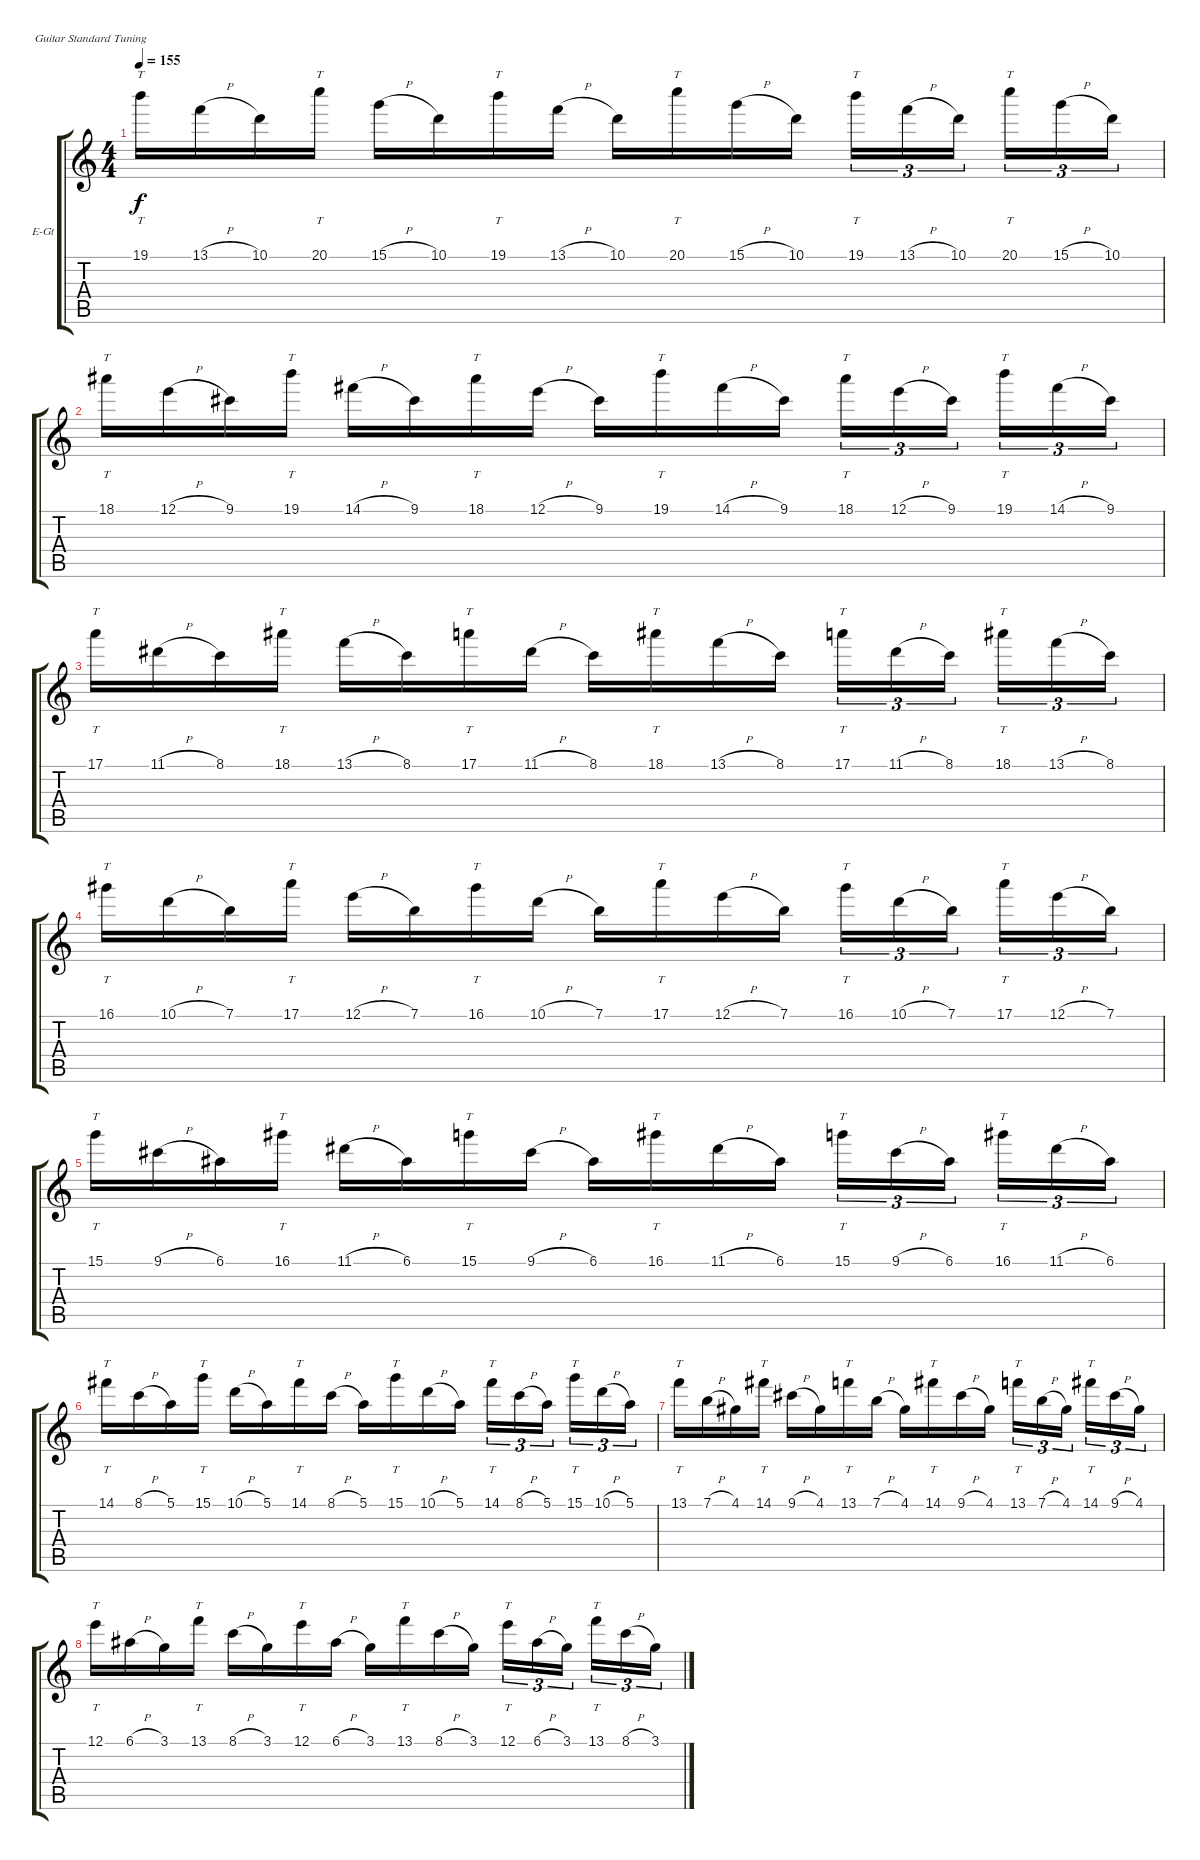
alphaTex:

\bracketExtendMode groupsimilarinstruments
\firstSystemTrackNameOrientation horizontal
\otherSystemsTrackNameOrientation horizontal
\track ("Dave Mustaine" "E-Gt") {instrument distortionguitar}
\staff {score tabs}
\tuning (E4 B3 G3 D3 A2 E2)
\ts (4 4)
\tempo 155
\clef g2
\ks c
19.1.16{tt dy f} 13.1{h}.16 10.1.16 20.1.16{tt} 15.1{h}.16 10.1.16 19.1.16{tt} 13.1{h}.16 10.1.16 20.1.16{tt} 15.1{h}.16 10.1.16 19.1.16{tt tu (3 2)} 13.1{h}.16{tu (3 2)} 10.1.16{tu (3 2)} 20.1.16{tt tu (3 2)} 15.1{h}.16{tu (3 2)} 10.1.16{tu (3 2)} |
18.1.16{tt} 12.1{h}.16 9.1.16 19.1.16{tt} 14.1{h}.16 9.1.16 18.1.16{tt} 12.1{h}.16 9.1.16 19.1.16{tt} 14.1{h}.16 9.1.16 18.1.16{tt tu (3 2)} 12.1{h}.16{tu (3 2)} 9.1.16{tu (3 2)} 19.1.16{tt tu (3 2)} 14.1{h}.16{tu (3 2)} 9.1.16{tu (3 2)} |
17.1.16{tt} 11.1{h}.16 8.1.16 18.1.16{tt} 13.1{h}.16 8.1.16 17.1.16{tt} 11.1{h}.16 8.1.16 18.1.16{tt} 13.1{h}.16 8.1.16 17.1.16{tt tu (3 2)} 11.1{h}.16{tu (3 2)} 8.1.16{tu (3 2)} 18.1.16{tt tu (3 2)} 13.1{h}.16{tu (3 2)} 8.1.16{tu (3 2)} |
16.1.16{tt} 10.1{h}.16 7.1.16 17.1.16{tt} 12.1{h}.16 7.1.16 16.1.16{tt} 10.1{h}.16 7.1.16 17.1.16{tt} 12.1{h}.16 7.1.16 16.1.16{tt tu (3 2)} 10.1{h}.16{tu (3 2)} 7.1.16{tu (3 2)} 17.1.16{tt tu (3 2)} 12.1{h}.16{tu (3 2)} 7.1.16{tu (3 2)} |
15.1.16{tt} 9.1{h}.16 6.1.16 16.1.16{tt} 11.1{h}.16 6.1.16 15.1.16{tt} 9.1{h}.16 6.1.16 16.1.16{tt} 11.1{h}.16 6.1.16 15.1.16{tt tu (3 2)} 9.1{h}.16{tu (3 2)} 6.1.16{tu (3 2)} 16.1.16{tt tu (3 2)} 11.1{h}.16{tu (3 2)} 6.1.16{tu (3 2)} |
14.1.16{tt} 8.1{h}.16 5.1.16 15.1.16{tt} 10.1{h}.16 5.1.16 14.1.16{tt} 8.1{h}.16 5.1.16 15.1.16{tt} 10.1{h}.16 5.1.16 14.1.16{tt tu (3 2)} 8.1{h}.16{tu (3 2)} 5.1.16{tu (3 2)} 15.1.16{tt tu (3 2)} 10.1{h}.16{tu (3 2)} 5.1.16{tu (3 2)} |
13.1.16{tt} 7.1{h}.16 4.1.16 14.1.16{tt} 9.1{h}.16 4.1.16 13.1.16{tt} 7.1{h}.16 4.1.16 14.1.16{tt} 9.1{h}.16 4.1.16 13.1.16{tt tu (3 2)} 7.1{h}.16{tu (3 2)} 4.1.16{tu (3 2)} 14.1.16{tt tu (3 2)} 9.1{h}.16{tu (3 2)} 4.1.16{tu (3 2)} |
12.1.16{tt} 6.1{h}.16 3.1.16 13.1.16{tt} 8.1{h}.16 3.1.16 12.1.16{tt} 6.1{h}.16 3.1.16 13.1.16{tt} 8.1{h}.16 3.1.16 12.1.16{tt tu (3 2)} 6.1{h}.16{tu (3 2)} 3.1.16{tu (3 2)} 13.1.16{tt tu (3 2)} 8.1{h}.16{tu (3 2)} 3.1.16{tu (3 2)}
